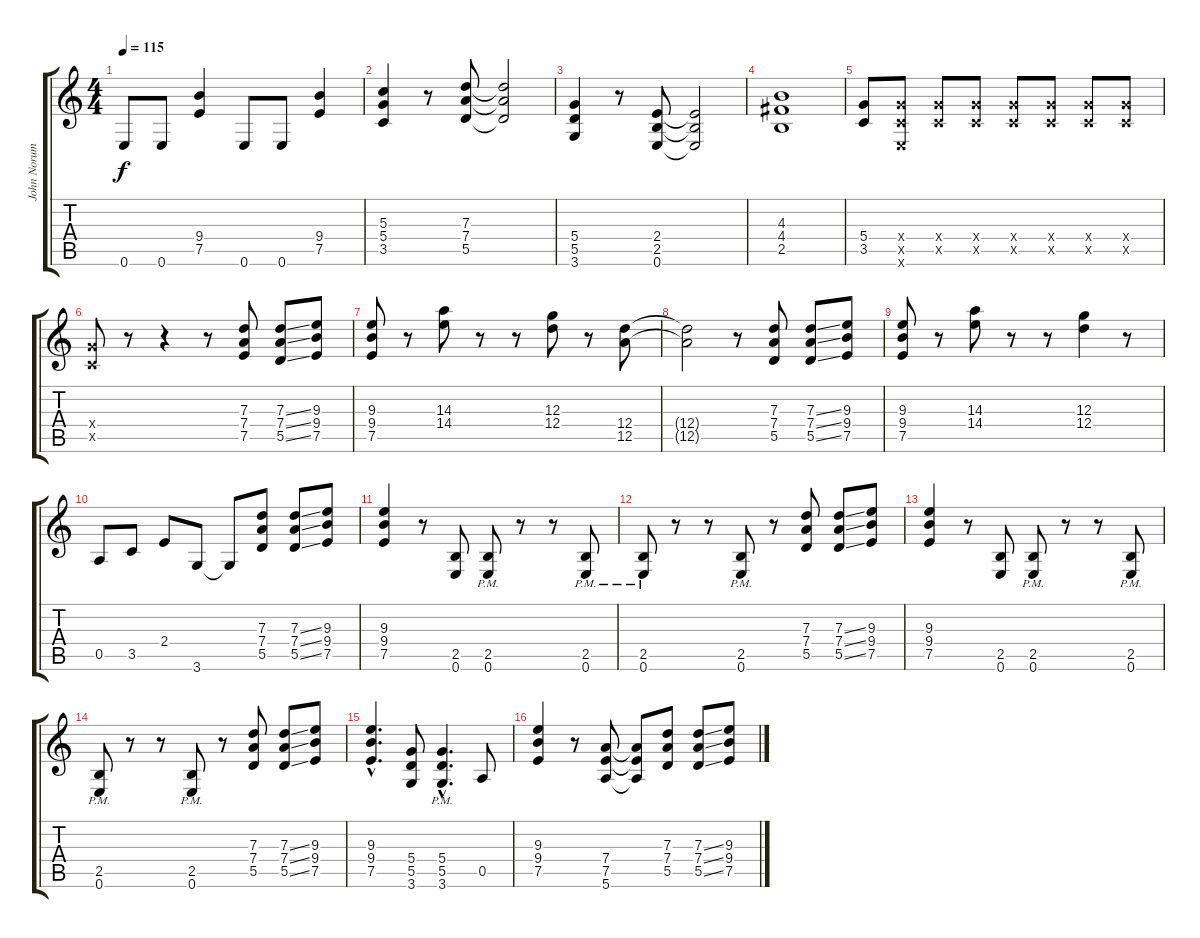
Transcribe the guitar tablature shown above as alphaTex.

\track ("John Norum" "John Norum") {instrument overdrivenguitar}
\staff {score tabs}
\tuning (E4 B3 G3 D3 A2 E2) {hide}
\ts (4 4)
\tempo 115
\clef g2
\ks c
0.6.8{dy f} 0.6.8 (9.4 7.5).4 0.6.8 0.6.8 (9.4 7.5).4 |
(5.3 5.4 3.5).4 r.8 (7.3 7.4 5.5).8 (7.3{t} 7.4{t} 5.5{t}).2 |
(5.4 5.5 3.6).4 r.8 (2.4 2.5 0.6).8 (2.4{t} 2.5{t} 0.6{t}).2 |
(4.3 4.4 2.5).1 |
(5.4 3.5).8 (5.4{x} 3.5{x} 0.6{x}).8 (5.4{x} 3.5{x}).8 (5.4{x} 3.5{x}).8 (5.4{x} 3.5{x}).8 (5.4{x} 3.5{x}).8 (5.4{x} 3.5{x}).8 (5.4{x} 3.5{x}).8 |
(5.4{x} 3.5{x}).8 r.8 r.4 r.8 (7.3 7.4 7.5).8 (7.3{ss} 7.4{ss} 5.5{ss}).8 (9.3 9.4 7.5).8 |
(9.3 9.4 7.5).8 r.8 (14.3 14.4).8 r.8 r.8 (12.3 12.4).8 r.8 (12.4 12.5).8 |
(12.4{t} 12.5{t}).2 r.8 (7.3 7.4 5.5).8 (7.3{ss} 7.4{ss} 5.5{ss}).8 (9.3 9.4 7.5).8 |
(9.3 9.4 7.5).8 r.8 (14.3 14.4).8 r.8 r.8 (12.3 12.4).4 r.8 |
0.5.8 3.5.8 2.4.8 3.6.8 3.6{t}.8 (7.3 7.4 5.5).8 (7.3{ss} 7.4{ss} 5.5{ss}).8 (9.3 9.4 7.5).8 |
(9.3 9.4 7.5).4 r.8 (2.5 0.6).8 (2.5{pm} 0.6{pm}).8 r.8 r.8 (2.5{pm} 0.6{pm}).8 |
(2.5{pm} 0.6{pm}).8 r.8 r.8 (2.5{pm} 0.6{pm}).8 r.8 (7.3 7.4 5.5).8 (7.3{ss} 7.4{ss} 5.5{ss}).8 (9.3 9.4 7.5).8 |
(9.3 9.4 7.5).4 r.8 (2.5 0.6).8 (2.5{pm} 0.6{pm}).8 r.8 r.8 (2.5{pm} 0.6{pm}).8 |
(2.5{pm} 0.6{pm}).8 r.8 r.8 (2.5{pm} 0.6{pm}).8 r.8 (7.3 7.4 5.5).8 (7.3{ss} 7.4{ss} 5.5{ss}).8 (9.3 9.4 7.5).8 |
(9.3{hac} 9.4{hac} 7.5{hac}).4{d} (5.4 5.5 3.6).8 (5.4{hac pm} 5.5{hac pm} 3.6{hac pm}).4{d} 0.5.8 |
(9.3 9.4 7.5).4 r.8 (7.4 7.5 5.6).8 (7.4{t} 7.5{t} 5.6{t}).8 (7.3 7.4 5.5).8 (7.3{ss} 7.4{ss} 5.5{ss}).8 (9.3 9.4 7.5).8
